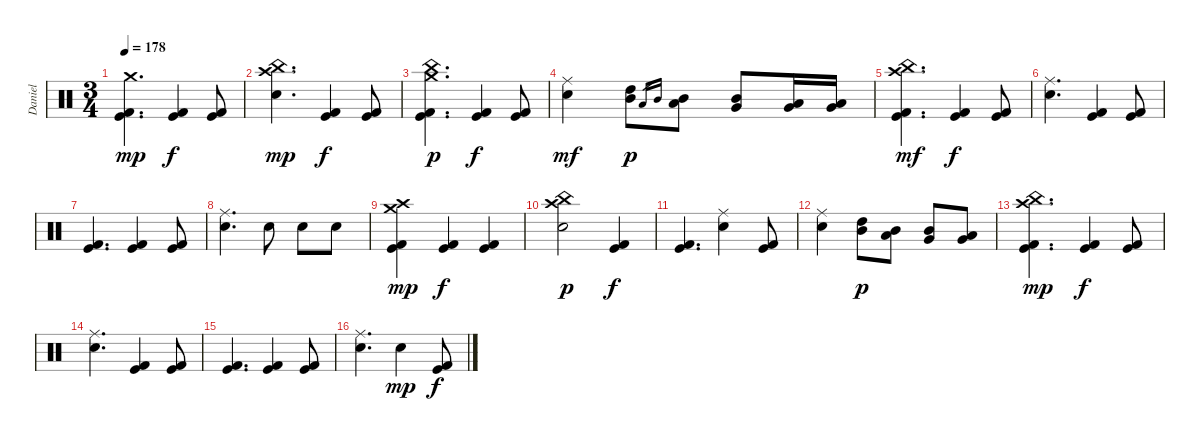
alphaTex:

\track ("Daniel" "Daniel") {instrument percussion}
\staff {score}
\articulation defaults
\ts (3 4)
\tempo 178
\clef neutral
\ks c
("Kick (hit)" "Kick (hit) 2" "Crash medium (hit)").4{d dy mp} ("Kick (hit)" "Kick (hit) 2").4{dy f} ("Kick (hit)" "Kick (hit) 2").8 |
("Electric Snare (hit)" "China (hit)" "Crash high (hit)").4{d dy mp} ("Kick (hit)" "Kick (hit) 2").4{dy f} ("Kick (hit)" "Kick (hit) 2").8 |
("Kick (hit)" "Kick (hit) 2" "Crash medium (hit)" "China (hit)").4{d dy p} ("Kick (hit)" "Kick (hit) 2").4{dy f} ("Kick (hit)" "Kick (hit) 2").8 |
("Electric Snare (hit)" "Ride (middle)").4{dy mf} ("Mid Tom (hit)" "High Tom (hit)").8{dy p} "Low Tom (hit)".16{gr} "Mid Tom (hit)".16{gr} ("Low Tom (hit)" "Mid Tom (hit)").8 ("Very Low Tom (hit)" "Mid Tom (hit)").8 ("Very Low Tom (hit)" "Low Tom (hit)").16 ("Very Low Tom (hit)" "Low Tom (hit)").16 |
("Kick (hit)" "Kick (hit) 2" "China (hit)" "Crash high (hit)").4{d dy mf} ("Kick (hit)" "Kick (hit) 2").4{dy f} ("Kick (hit)" "Kick (hit) 2").8 |
("Electric Snare (hit)" "Ride (middle)").4{d} ("Kick (hit)" "Kick (hit) 2").4 ("Kick (hit)" "Kick (hit) 2").8 |
("Kick (hit)" "Kick (hit) 2").4{d} ("Kick (hit)" "Kick (hit) 2").4 ("Kick (hit)" "Kick (hit) 2").8 |
("Electric Snare (hit)" "Ride (middle)").4{d} "Electric Snare (hit)".8 "Electric Snare (hit)".8 "Electric Snare (hit)".8 |
("Kick (hit)" "Kick (hit) 2" "Crash high (hit)" "Crash medium (hit)").4{dy mp} ("Kick (hit)" "Kick (hit) 2").4{dy f} ("Kick (hit)" "Kick (hit) 2").4 |
("Electric Snare (hit)" "Crash high (hit)" "China (hit)").2{dy p} ("Kick (hit)" "Kick (hit) 2").4{dy f} |
("Kick (hit)" "Kick (hit) 2").4{d} ("Electric Snare (hit)" "Ride (middle)").4 ("Kick (hit)" "Kick (hit) 2").8 |
("Electric Snare (hit)" "Ride (middle)").4 ("Mid Tom (hit)" "High Tom (hit)").8{dy p} ("Low Tom (hit)" "Mid Tom (hit)").8 ("Very Low Tom (hit)" "Mid Tom (hit)").8 ("Very Low Tom (hit)" "Low Tom (hit)").8 |
("Kick (hit)" "Kick (hit) 2" "China (hit)" "Crash high (hit)").4{d dy mp} ("Kick (hit)" "Kick (hit) 2").4{dy f} ("Kick (hit)" "Kick (hit) 2").8 |
("Electric Snare (hit)" "Ride (middle)").4{d} ("Kick (hit)" "Kick (hit) 2").4 ("Kick (hit)" "Kick (hit) 2").8 |
("Kick (hit)" "Kick (hit) 2").4{d} ("Kick (hit)" "Kick (hit) 2").4 ("Kick (hit)" "Kick (hit) 2").8 |
("Electric Snare (hit)" "Ride (middle)").4{d} "Electric Snare (hit)".4{dy mp} ("Kick (hit)" "Kick (hit) 2").8{dy f}
